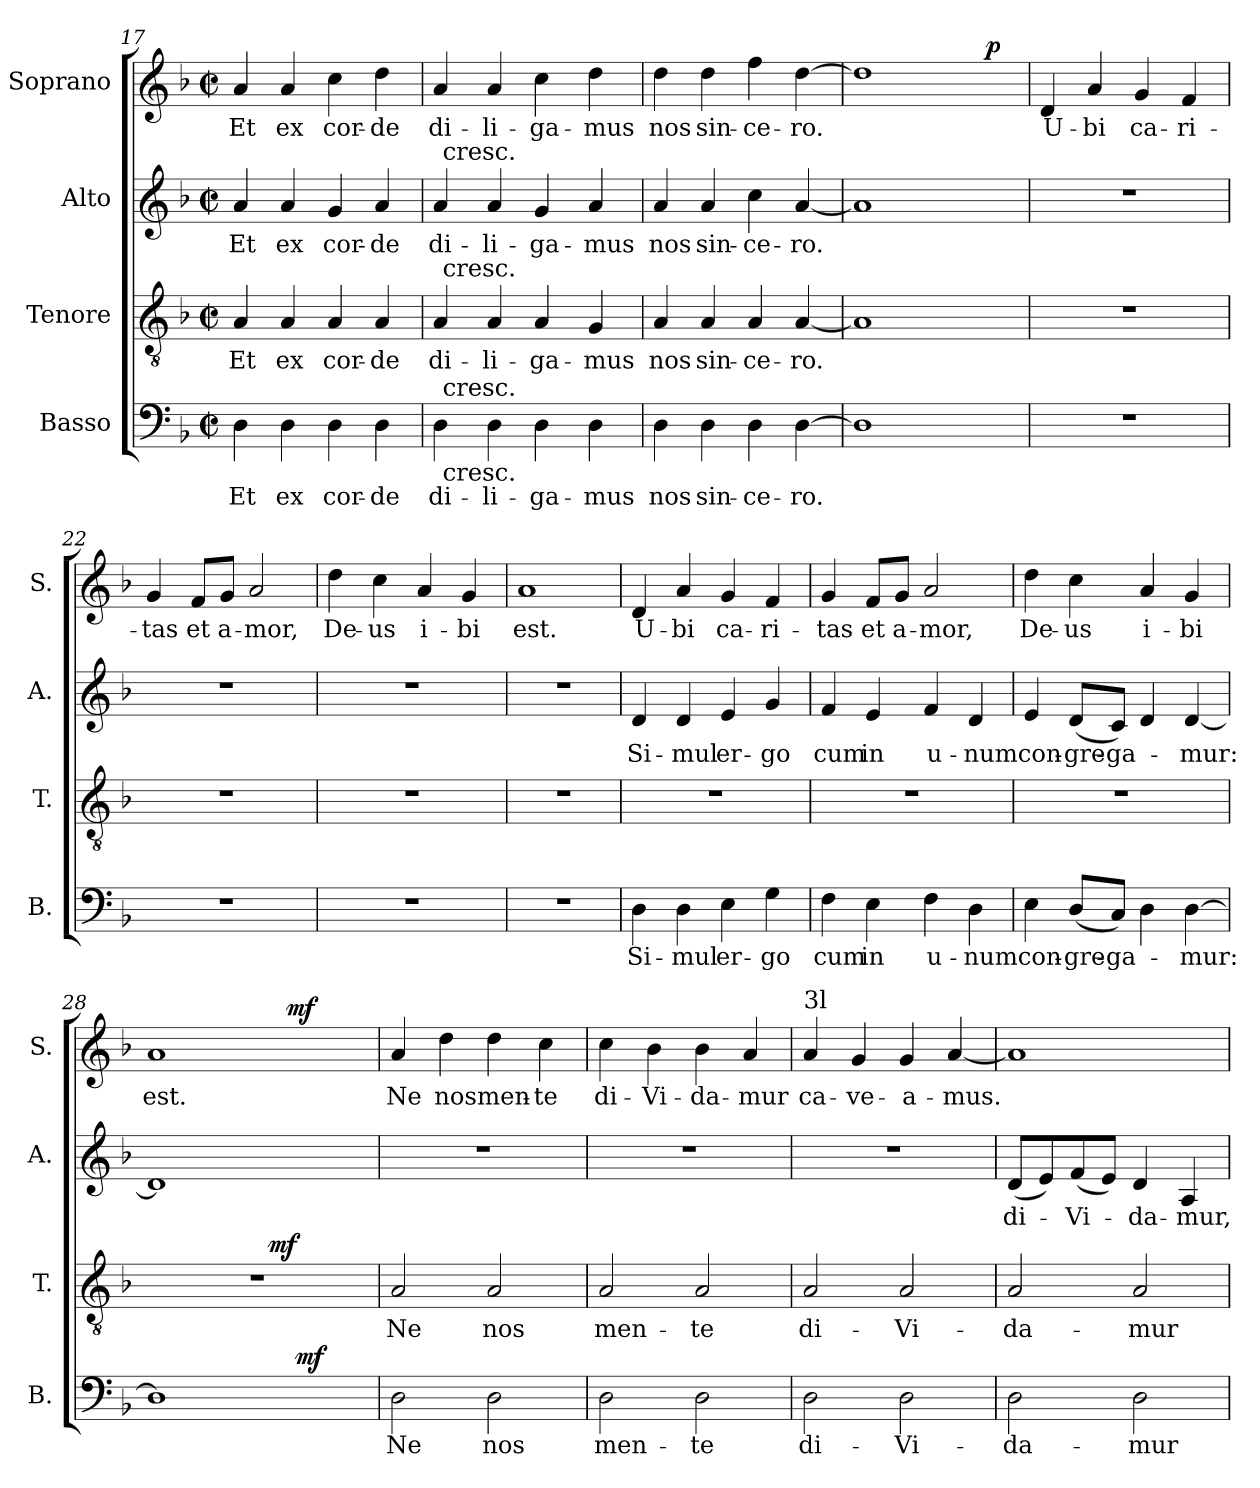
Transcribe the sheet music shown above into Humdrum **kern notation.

**kern	**text	**dynam	**kern	**text	**dynam	**kern	**text	**kern	**text	**dynam
*part4	*part4	*part4	*part3	*part3	*part3	*part2	*part2	*part1	*part1	*part1
*staff4	*staff4	*staff4	*staff3	*staff3	*staff3	*staff2	*staff2	*staff1	*staff1	*staff1
*I"Basso	*	*	*I"Tenore	*	*	*I"Alto	*	*I"Soprano	*	*
*I'B.	*	*	*I'T.	*	*	*I'A.	*	*I'S.	*	*
*clefF4	*	*	*clefGv2	*	*	*clefG2	*	*clefG2	*	*
*k[b-]	*	*	*k[b-]	*	*	*k[b-]	*	*k[b-]	*	*
*F:	*	*	*F:	*	*	*F:	*	*F:	*	*
*M2/2	*	*	*M2/2	*	*	*M2/2	*	*M2/2	*	*
*met(c|)	*	*	*met(c|)	*	*	*met(c|)	*	*met(c|)	*	*
=17	=17	=17	=17	=17	=17	=17	=17	=17	=17	=17
!	!LO:LY:b:cj	!	!	!LO:LY:b:cj	!	!	!LO:LY:b:cj	!	!LO:LY:b:cj	!
4D\	Et	.	4A/	Et	.	4a/	Et	4a/	Et	.
!	!LO:LY:b:cj	!	!	!LO:LY:b:cj	!	!	!LO:LY:b:cj	!	!LO:LY:b:cj	!
4D\	ex	.	4A/	ex	.	4a/	ex	4a/	ex	.
!	!LO:LY:b	!	!	!LO:LY:b	!	!	!LO:LY:b	!	!LO:LY:b	!
4D\	cor-	.	4A/	cor-	.	4g/	cor-	4cc\	cor-	.
!	!LO:LY:b:rj	!	!	!LO:LY:b:rj	!	!	!LO:LY:b:rj	!	!LO:LY:b:rj	!
4D\	-de	.	4A/	-de	.	4a/	-de	4dd\	-de	.
=18	=18	=18	=18	=18	=18	=18	=18	=18	=18	=18
!	!LO:LY:b:cj	!	!	!LO:LY:b:cj	!	!	!LO:LY:b:cj	!	!LO:LY:b:cj	!
*^	*	*	*^	*	*	*^	*	*	*	*
4D\	64ryy	di-	.	4A/	64ryy	di-	.	4a/	64ryy	di-	4a/	di-	.
!	!	!	!	!	!	!	!	!	!LO:TX:a:t=cresc.	!	!	!	!
!	!	!	!	!	!LO:TX:a:t=cresc.	!	!	!	!	!	!	!	!
!	!LO:TX:b:t=cresc.	!	!	!	!	!	!	!	!	!	!	!	!
!	!LO:TX:a:t=cresc.	!	!	!	!	!	!	!	!	!	!	!	!
.	2ryy	.	.	.	2ryy	.	.	.	2ryy	.	.	.	.
!	!	!LO:LY:b:cj	!	!	!	!LO:LY:b:cj	!	!	!	!LO:LY:b:cj	!	!LO:LY:b:cj	!
4D\	.	-li-	.	4A/	.	-li-	.	4a/	.	-li-	4a/	-li-	.
!	!	!LO:LY:b	!	!	!	!LO:LY:b	!	!	!	!LO:LY:b	!	!LO:LY:b	!
4D\	.	-ga-	.	4A/	.	-ga-	.	4g/	.	-ga-	4cc\	-ga-	.
.	4ryy	.	.	.	4ryy	.	.	.	4ryy	.	.	.	.
!	!	!LO:LY:b:cj	!	!	!	!LO:LY:b:cj	!	!	!	!LO:LY:b:cj	!	!LO:LY:b:cj	!
4D\	.	-mus	.	4G/	.	-mus	.	4a/	.	-mus	4dd\	-mus	.
.	8...ryy	.	.	.	8...ryy	.	.	.	8...ryy	.	.	.	.
!!LO:PB:g=z
=19	=19	=19	=19	=19	=19	=19	=19	=19	=19	=19	=19	=19	=19
!	!	!LO:LY:b:cj	!	!	!	!LO:LY:b:cj	!	!	!	!LO:LY:b:cj	!	!LO:LY:b:cj	!
*v	*v	*	*	*	*	*	*	*v	*v	*	*	*	*
*	*	*	*v	*v	*	*	*	*	*	*	*
4D\	nos	.	4A/	nos	.	4a/	nos	4dd\	nos	.
!	!LO:LY:b:cj	!	!	!LO:LY:b:cj	!	!	!LO:LY:b:cj	!	!LO:LY:b:cj	!
4D\	sin-	.	4A/	sin-	.	4a/	sin-	4dd\	sin-	.
!	!LO:LY:b:cj	!	!	!LO:LY:b:cj	!	!	!LO:LY:b:cj	!	!LO:LY:b:cj	!
4D\	-ce-	.	4A/	-ce-	.	4cc\	-ce-	4ff\	-ce-	.
!	!LO:LY:b:cj	!	!	!LO:LY:b:cj	!	!	!LO:LY:b:cj	!	!LO:LY:b:cj	!
[>4D\	-ro.	.	[<4A/	-ro.	.	[<4a/	-ro.	[>4dd\	-ro.	.
=20	=20	=20	=20	=20	=20	=20	=20	=20	=20	=20
*	*	*	*	*	*	*	*	*^	*	*
1D]	.	.	1A]	.	.	1a]	.	1dd]	2ryy	.	.
.	.	.	.	.	.	.	.	.	4ryy	.	.
.	.	.	.	.	.	.	.	.	32ryy	.	.
!	!	!	!	!	!	!	!	!	!	!	!LO:DY:b
.	.	.	.	.	.	.	.	.	8..ryy	.	p
=21	=21	=21	=21	=21	=21	=21	=21	=21	=21	=21	=21
!	!	!	!	!	!	!	!	!	!	!LO:LY:b:cj	!
*	*	*	*	*	*	*	*	*v	*v	*	*
1r	.	.	1r	.	.	1r	.	4d/	U-	.
!	!	!	!	!	!	!	!	!	!LO:LY:b:cj	!
.	.	.	.	.	.	.	.	4a/	-bi	.
!	!	!	!	!	!	!	!	!	!LO:LY:b:cj	!
.	.	.	.	.	.	.	.	4g/	ca-	.
!	!	!	!	!	!	!	!	!	!LO:LY:b:cj	!
.	.	.	.	.	.	.	.	4f/	-ri-	.
=22	=22	=22	=22	=22	=22	=22	=22	=22	=22	=22
!	!	!	!	!	!	!	!	!	!LO:LY:b:cj	!
1r	.	.	1r	.	.	1r	.	4g/	-tas	.
!	!	!	!	!	!	!	!	!	!LO:LY:b:cj	!
.	.	.	.	.	.	.	.	8f/L	et	.
!	!	!	!	!	!	!	!	!	!LO:LY:b:cj	!
.	.	.	.	.	.	.	.	8g/J	a-	.
!	!	!	!	!	!	!	!	!	!LO:LY:b:rj	!
.	.	.	.	.	.	.	.	2a/	-mor,	.
=23	=23	=23	=23	=23	=23	=23	=23	=23	=23	=23
!	!	!	!	!	!	!	!	!	!LO:LY:b:cj	!
1r	.	.	1r	.	.	1r	.	4dd\	De-	.
!	!	!	!	!	!	!	!	!	!LO:LY:b:cj	!
.	.	.	.	.	.	.	.	4cc\	-us	.
!	!	!	!	!	!	!	!	!	!LO:LY:b:cj	!
.	.	.	.	.	.	.	.	4a/	i-	.
!	!	!	!	!	!	!	!	!	!LO:LY:b:cj	!
.	.	.	.	.	.	.	.	4g/	-bi	.
=24	=24	=24	=24	=24	=24	=24	=24	=24	=24	=24
!	!	!	!	!	!	!	!	!	!LO:LY:b:cj	!
1r	.	.	1r	.	.	1r	.	1a	est.	.
!!LO:LB:g=z
=25	=25	=25	=25	=25	=25	=25	=25	=25	=25	=25
!	!LO:LY:b	!	!	!	!	!	!LO:LY:b	!	!LO:LY:b:cj	!
4D\	Si-	.	1r	.	.	4d/	Si-	4d/	U-	.
!	!LO:LY:b:rj	!	!	!	!	!	!LO:LY:b:rj	!	!LO:LY:b:cj	!
4D\	-mul	.	.	.	.	4d/	-mul	4a/	-bi	.
!	!LO:LY:b:cj	!	!	!	!	!	!LO:LY:b:cj	!	!LO:LY:b:cj	!
4E\	er-	.	.	.	.	4e/	er-	4g/	ca-	.
!	!LO:LY:b:cj	!	!	!	!	!	!LO:LY:b:cj	!	!LO:LY:b:cj	!
4G\	-go	.	.	.	.	4g/	-go	4f/	-ri-	.
=26	=26	=26	=26	=26	=26	=26	=26	=26	=26	=26
!	!LO:LY:b:cj	!	!	!	!	!	!LO:LY:b:cj	!	!LO:LY:b:cj	!
4F\	cum	.	1r	.	.	4f/	cum	4g/	-tas	.
!	!LO:LY:b:cj	!	!	!	!	!	!LO:LY:b:cj	!	!LO:LY:b:cj	!
4E\	in	.	.	.	.	4e/	in	8f/L	et	.
!	!	!	!	!	!	!	!	!	!LO:LY:b:cj	!
.	.	.	.	.	.	.	.	8g/J	a-	.
!	!LO:LY:b	!	!	!	!	!	!LO:LY:b	!	!LO:LY:b:rj	!
4F\	u-	.	.	.	.	4f/	u-	2a/	-mor,	.
!	!LO:LY:b:cj	!	!	!	!	!	!LO:LY:b:cj	!	!	!
4D\	-num	.	.	.	.	4d/	-num	.	.	.
=27	=27	=27	=27	=27	=27	=27	=27	=27	=27	=27
!	!LO:LY:b:cj	!	!	!	!	!	!LO:LY:b:cj	!	!LO:LY:b:cj	!
4E\	con-	.	1r	.	.	4e/	con-	4dd\	De-	.
!	!LO:LY:b:cj	!	!	!	!	!	!LO:LY:b:cj	!	!LO:LY:b:cj	!
(<8D/L	-gre-	.	.	.	.	(<8d/L	-gre-	4cc\	-us	.
!	!LO:LY:b	!	!	!	!	!	!LO:LY:b	!	!	!
8C/J)	-ga-	.	.	.	.	8c/J)	-ga-	.	.	.
!	!	!	!	!	!	!	!	!	!LO:LY:b:cj	!
4D\	.	.	.	.	.	4d/	.	4a/	i-	.
!	!LO:LY:b	!	!	!	!	!	!LO:LY:b	!	!LO:LY:b:cj	!
[>4D\	-mur:	.	.	.	.	[<4d/	-mur:	4g/	-bi	.
=28	=28	=28	=28	=28	=28	=28	=28	=28	=28	=28
!	!	!	!	!	!	!	!	!	!LO:LY:b:cj	!
*^	*	*	*^	*	*	*	*	*^	*	*
1D]	2ryy	.	.	1r	2ryy	.	.	1d]	.	1a	2ryy	est.	.
.	8..ryy	.	.	.	8ryy	.	.	.	.	.	8ryy	.	.
.	.	.	.	.	32.ryy	.	.	.	.	.	16ryy	.	.
!	!	!	!	!	!	!	!LO:DY:b	!	!	!	!	!	!
.	.	.	.	.	4ryy	.	mf	.	.	.	.	.	.
.	.	.	.	.	.	.	.	.	.	.	64ryy	.	.
!	!	!	!	!	!	!	!	!	!	!	!	!	!LO:DY:b
.	.	.	.	.	.	.	.	.	.	.	4ryy	.	mf
!	!	!	!LO:DY:b	!	!	!	!	!	!	!	!	!	!
.	4ryy	.	mf	.	.	.	.	.	.	.	.	.	.
.	.	.	.	.	16ryy	.	.	.	.	.	.	.	.
.	.	.	.	.	.	.	.	.	.	.	32.ryy	.	.
.	32ryy	.	.	.	.	.	.	.	.	.	.	.	.
.	.	.	.	.	64ryy	.	.	.	.	.	.	.	.
=29	=29	=29	=29	=29	=29	=29	=29	=29	=29	=29	=29	=29	=29
!	!	!LO:LY:b:cj	!	!	!	!LO:LY:b:cj	!	!	!	!	!	!LO:LY:b:cj	!
*v	*v	*	*	*	*	*	*	*	*	*v	*v	*	*
*	*	*	*v	*v	*	*	*	*	*	*	*
2D\	Ne	.	2A/	Ne	.	1r	.	4a/	Ne	.
!	!	!	!	!	!	!	!	!	!LO:LY:b:cj	!
.	.	.	.	.	.	.	.	4dd\	nos	.
!	!LO:LY:b:cj	!	!	!LO:LY:b:cj	!	!	!	!	!LO:LY:b:cj	!
2D\	nos	.	2A/	nos	.	.	.	4dd\	men-	.
!	!	!	!	!	!	!	!	!	!LO:LY:b:rj	!
.	.	.	.	.	.	.	.	4cc\	-te	.
=30	=30	=30	=30	=30	=30	=30	=30	=30	=30	=30
!	!LO:LY:b:cj	!	!	!LO:LY:b:cj	!	!	!	!	!LO:LY:b:cj	!
2D\	men-	.	2A/	men-	.	1r	.	4cc\	di-	.
!	!	!	!	!	!	!	!	!	!LO:LY:b:cj	!
.	.	.	.	.	.	.	.	4b-\	-Vi-	.
!	!LO:LY:b:cj	!	!	!LO:LY:b:cj	!	!	!	!	!LO:LY:b	!
2D\	-te	.	2A/	-te	.	.	.	4b-\	-da-	.
!	!	!	!	!	!	!	!	!	!LO:LY:b:cj	!
.	.	.	.	.	.	.	.	4a/	-mur	.
!!LO:LB:g=z
=31	=31	=31	=31	=31	=31	=31	=31	=31	=31	=31
!	!	!	!	!	!	!	!	!LO:TX:a:t=3l	!	!
!	!LO:LY:b:cj	!	!	!LO:LY:b:cj	!	!	!	!	!LO:LY:b:cj	!
2D\	di-	.	2A/	di-	.	1r	.	4a/	ca-	.
!	!	!	!	!	!	!	!	!	!LO:LY:b:cj	!
.	.	.	.	.	.	.	.	4g/	-ve-	.
!	!LO:LY:b:cj	!	!	!LO:LY:b:cj	!	!	!	!	!LO:LY:b:cj	!
2D\	-Vi-	.	2A/	-Vi-	.	.	.	4g/	-a-	.
!	!	!	!	!	!	!	!	!	!LO:LY:b	!
.	.	.	.	.	.	.	.	[<4a/	-mus.	.
=32	=32	=32	=32	=32	=32	=32	=32	=32	=32	=32
!	!LO:LY:b:cj	!	!	!LO:LY:b:cj	!	!	!LO:LY:b:cj	!	!	!
2D\	-da-	.	2A/	-da-	.	(<8d/L	di-	1a]	.	.
.	.	.	.	.	.	8e/)	.	.	.	.
!	!	!	!	!	!	!	!LO:LY:b:cj	!	!	!
.	.	.	.	.	.	(<8f/	-Vi-	.	.	.
.	.	.	.	.	.	8e/J)	.	.	.	.
!	!LO:LY:b:cj	!	!	!LO:LY:b:cj	!	!	!LO:LY:b	!	!	!
2D\	-mur	.	2A/	-mur	.	4d/	-da-	.	.	.
!	!	!	!	!	!	!	!LO:LY:b:cj	!	!	!
.	.	.	.	.	.	4A/	-mur,	.	.	.
=	=	=	=	=	=	=	=	=	=	=
*-	*-	*-	*-	*-	*-	*-	*-	*-	*-	*-
